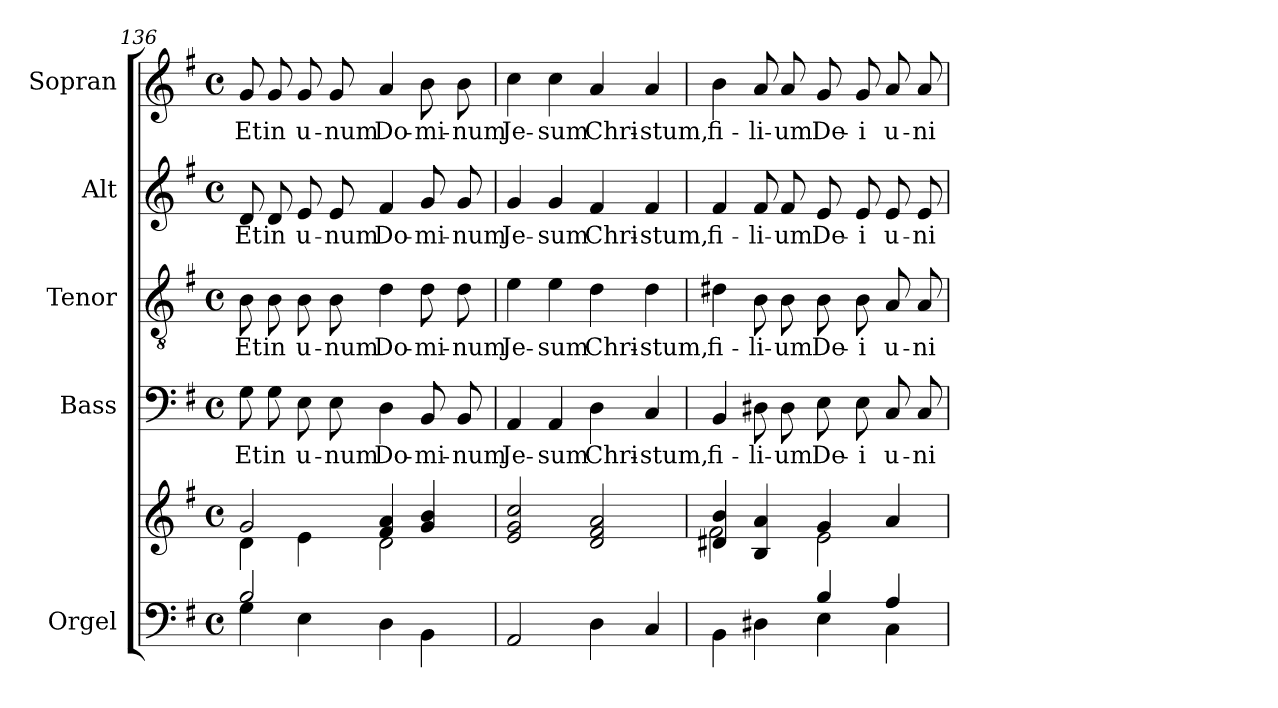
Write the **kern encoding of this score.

**kern	**kern	**kern	**text	**kern	**text	**kern	**text	**kern	**text
*part5	*part5	*part4	*part4	*part3	*part3	*part2	*part2	*part1	*part1
*staff6	*staff5	*staff4	*staff4	*staff3	*staff3	*staff2	*staff2	*staff1	*staff1
*I"Orgel	*	*I"Bass	*	*I"Tenor	*	*I"Alt	*	*I"Sopran	*
*I'Org.	*	*I'B.	*	*I'T.	*	*I'A.	*	*I'S.	*
*clefF4	*clefG2	*clefF4	*	*clefGv2	*	*clefG2	*	*clefG2	*
*k[f#]	*k[f#]	*k[f#]	*	*k[f#]	*	*k[f#]	*	*k[f#]	*
*G:	*G:	*G:	*	*G:	*	*G:	*	*G:	*
*M4/4	*M4/4	*M4/4	*	*M4/4	*	*M4/4	*	*M4/4	*
*met(c)	*met(c)	*met(c)	*	*met(c)	*	*met(c)	*	*met(c)	*
=136	=136	=136	=136	=136	=136	=136	=136	=136	=136
*^	*^	*	*	*	*	*	*	*	*
2B/	4G\	2g/	4d\	8G\	Et	8B\	Et	8d/	Et	8g/	Et
.	.	.	.	8G\	in	8B\	in	8d/	in	8g/	in
.	4E\	.	4e\	8E\	u-	8B\	u-	8e/	u-	8g/	u-
.	.	.	.	8E\	-num	8B\	-num	8e/	-num	8g/	-num
2ryy	4D\	4f#/ 4a/	2d\	4D\	Do-	4d\	Do-	4f#/	Do-	4a/	Do-
.	4BB\	4g/ 4b/	.	8BB/	-mi-	8d\	-mi-	8g/	-mi-	8b\	-mi-
.	.	.	.	8BB/	-num	8d\	-num	8g/	-num	8b\	-num
*v	*v	*	*	*	*	*	*	*	*	*	*
*	*v	*v	*	*	*	*	*	*	*	*
=137	=137	=137	=137	=137	=137	=137	=137	=137	=137
2AA/	2e/ 2g/ 2cc/	4AA/	Je-	4e\	Je-	4g/	Je-	4cc\	Je-
.	.	4AA/	-sum	4e\	-sum	4g/	-sum	4cc\	-sum
4D\	2d/ 2f#/ 2a/	4D\	Chri-	4d\	Chri-	4f#/	Chri-	4a/	Chri-
4C/	.	4C/	-stum,	4d\	-stum,	4f#/	-stum,	4a/	-stum,
=138	=138	=138	=138	=138	=138	=138	=138	=138	=138
*^	*^	*	*	*	*	*	*	*	*
2ryy	4BB\	4d#X/ 4b/	2f#\	4BB/	fi-	4d#X\	fi-	4f#/	fi-	4b\	fi-
.	4D#X\	4B/ 4a/	.	8D#X\	-li-	8B\	-li-	8f#/	-li-	8a/	-li-
.	.	.	.	8D#\	-um	8B\	-um	8f#/	-um	8a/	-um
4B/	4E\	4g/	2e\	8E\	De-	8B\	De-	8e/	De-	8g/	De-
.	.	.	.	8E\	-i	8B\	-i	8e/	-i	8g/	-i
4A/	4C\	4a/	.	8C/	u-	8A/	u-	8e/	u-	8a/	u-
.	.	.	.	8C/	-ni-	8A/	-ni-	8e/	-ni-	8a/	-ni-
*v	*v	*	*	*	*	*	*	*	*	*	*
*	*v	*v	*	*	*	*	*	*	*	*
=	=	=	=	=	=	=	=	=	=
*-	*-	*-	*-	*-	*-	*-	*-	*-	*-
